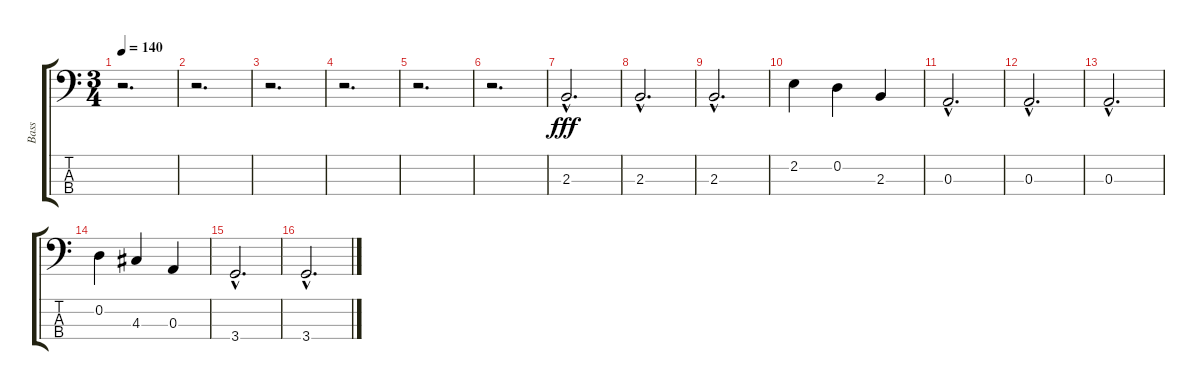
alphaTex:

\track ("Bass" "Bass") {instrument electricbasspick}
\staff {score tabs}
\tuning (G2 D2 A1 E1) {hide}
\ts (3 4)
\tempo 140
\clef f4
\ks c
r.2{d dy fff instrument electricbasspick} |
r.2{d} |
r.2{d} |
r.2{d} |
r.2{d} |
r.2{d} |
2.3{hac}.2{d volume 16} |
2.3{hac}.2{d} |
2.3{hac}.2{d} |
2.2.4 0.2.4 2.3.4 |
0.3{hac}.2{d} |
0.3{hac}.2{d} |
0.3{hac}.2{d} |
0.2.4 4.3.4 0.3.4 |
3.4{hac}.2{d} |
3.4{hac}.2{d}
